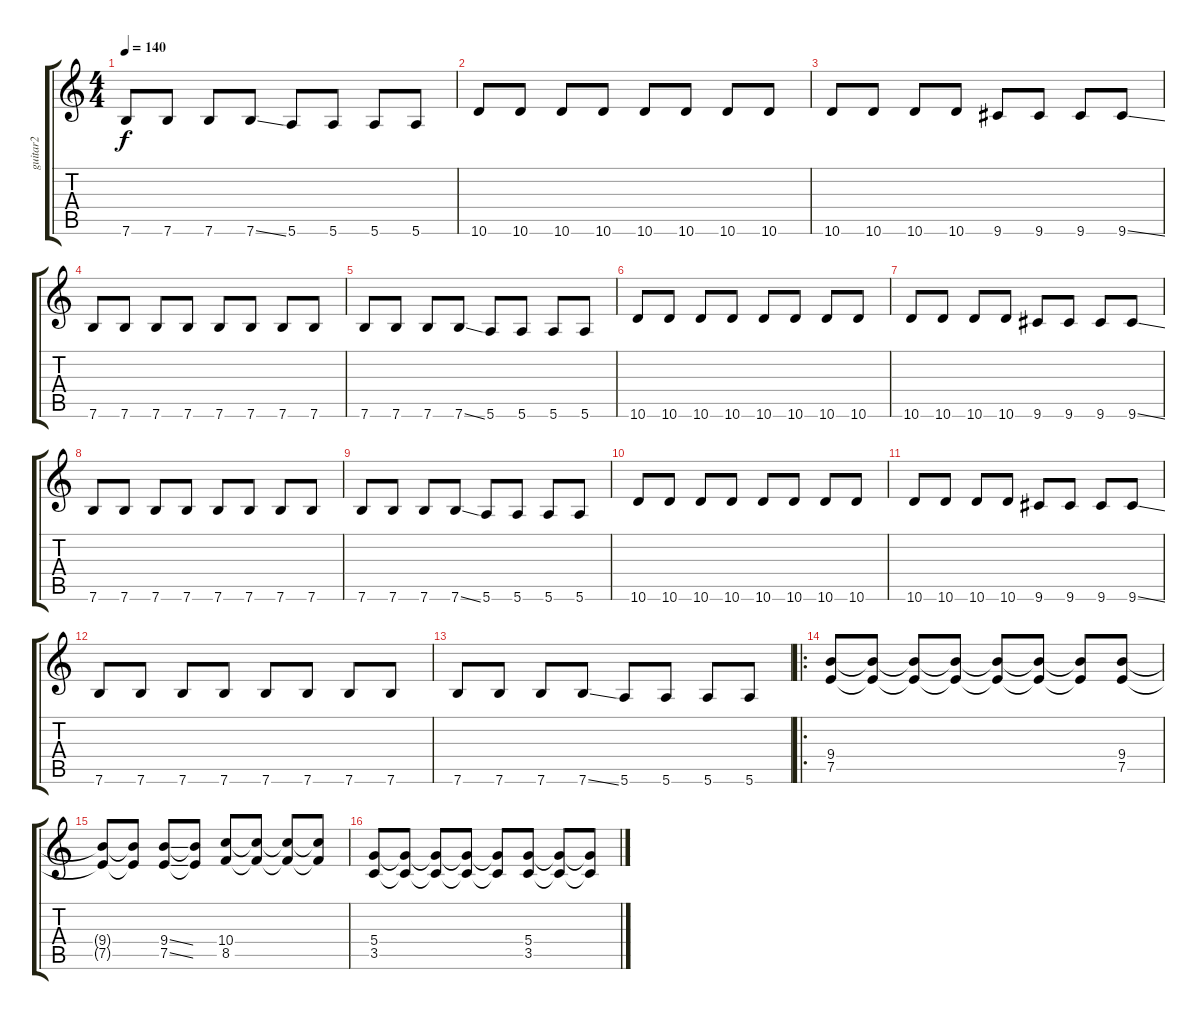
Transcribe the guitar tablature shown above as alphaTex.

\track ("guitar2" "guitar2") {instrument distortionguitar}
\staff {score tabs}
\tuning (E4 B3 G3 D3 A2 E2) {hide}
\ts (4 4)
\tempo 140
\clef g2
\ks c
7.6.8{dy f} 7.6.8 7.6.8 7.6{ss}.8 5.6.8 5.6.8 5.6.8 5.6.8 |
10.6.8 10.6.8 10.6.8 10.6.8 10.6.8 10.6.8 10.6.8 10.6.8 |
10.6.8 10.6.8 10.6.8 10.6.8 9.6.8 9.6.8 9.6.8 9.6{ss}.8 |
7.6.8 7.6.8 7.6.8 7.6.8 7.6.8 7.6.8 7.6.8 7.6.8 |
7.6.8 7.6.8 7.6.8 7.6{ss}.8 5.6.8 5.6.8 5.6.8 5.6.8 |
10.6.8 10.6.8 10.6.8 10.6.8 10.6.8 10.6.8 10.6.8 10.6.8 |
10.6.8 10.6.8 10.6.8 10.6.8 9.6.8 9.6.8 9.6.8 9.6{ss}.8 |
7.6.8 7.6.8 7.6.8 7.6.8 7.6.8 7.6.8 7.6.8 7.6.8 |
7.6.8 7.6.8 7.6.8 7.6{ss}.8 5.6.8 5.6.8 5.6.8 5.6.8 |
10.6.8 10.6.8 10.6.8 10.6.8 10.6.8 10.6.8 10.6.8 10.6.8 |
10.6.8 10.6.8 10.6.8 10.6.8 9.6.8 9.6.8 9.6.8 9.6{ss}.8 |
7.6.8 7.6.8 7.6.8 7.6.8 7.6.8 7.6.8 7.6.8 7.6.8 |
7.6.8 7.6.8 7.6.8 7.6{ss}.8 5.6.8 5.6.8 5.6.8 5.6.8 |
\ro
(9.4 7.5).8{volume 11 instrument distortionguitar} (9.4{t} 7.5{t}).8 (9.4{t} 7.5{t}).8 (9.4{t} 7.5{t}).8 (9.4{t} 7.5{t}).8 (9.4{t} 7.5{t}).8 (9.4{t} 7.5{t}).8 (9.4 7.5).8 |
(9.4{t} 7.5{t}).8 (9.4{t} 7.5{t}).8 (9.4{ss} 7.5{ss}).8 (9.4{t} 7.5{t}).8 (10.4 8.5).8 (10.4{t} 8.5{t}).8 (10.4{t} 8.5{t}).8 (10.4{t} 8.5{t}).8 |
(5.4 3.5).8 (5.4{t} 3.5{t}).8 (5.4{t} 3.5{t}).8 (5.4{t} 3.5{t}).8 (5.4{t} 3.5{t}).8 (5.4 3.5).8 (5.4{t} 3.5{t}).8 (5.4{t} 3.5{t}).8
